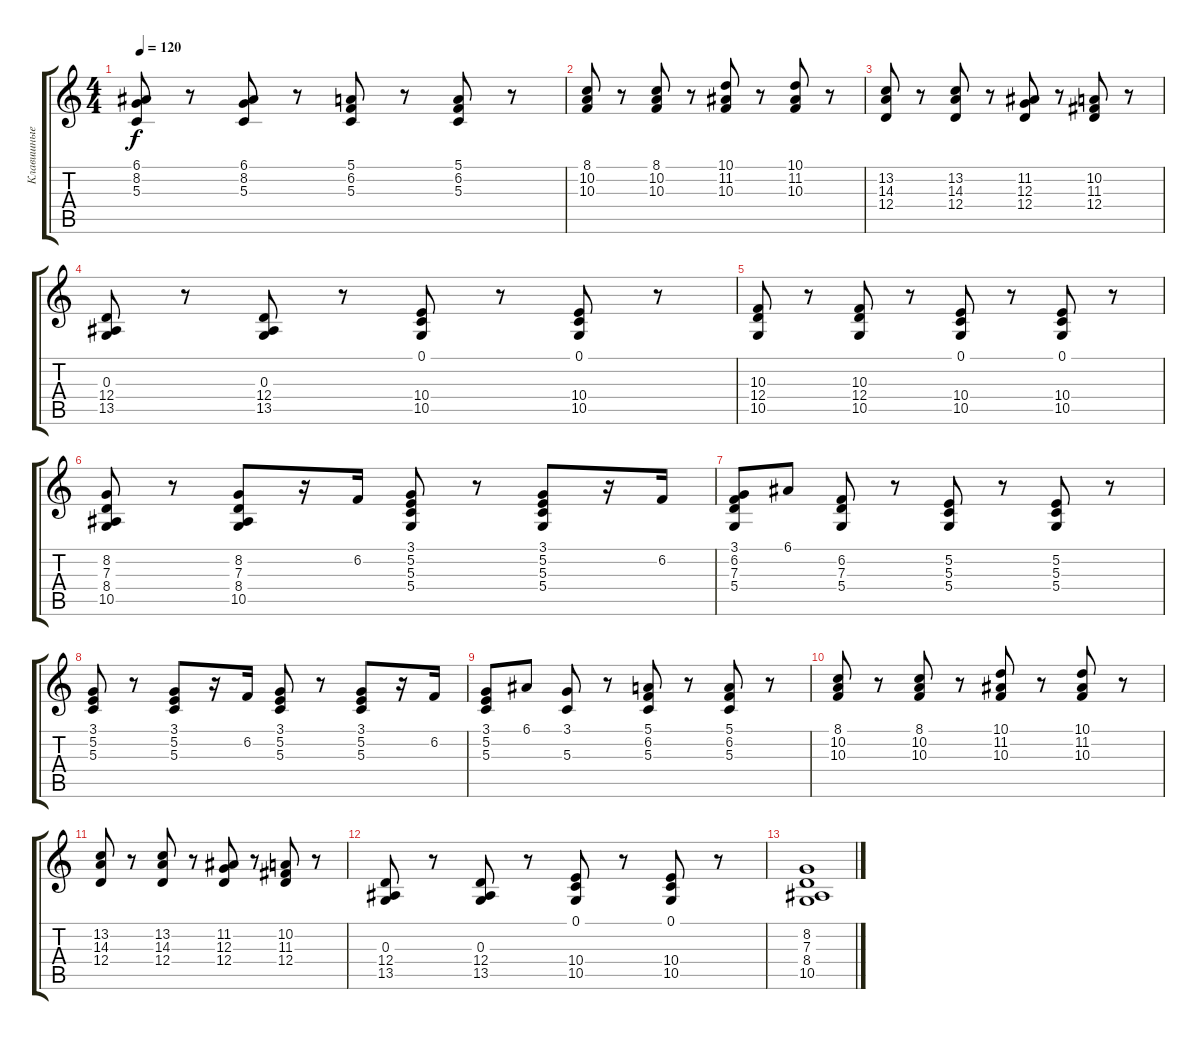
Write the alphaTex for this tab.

\track ("Клавишные 3" "Клавишные ") {instrument harpsichord}
\staff {score tabs}
\tuning (E4 B3 G3 D3 A2 E2) {hide}
\ts (4 4)
\tempo 120
\clef g2
\ks c
(6.1 8.2 5.3).8{dy f} r.8 (6.1 8.2 5.3).8 r.8 (5.1 6.2 5.3).8 r.8 (5.1 6.2 5.3).8 r.8 |
(8.1 10.2 10.3).8 r.8 (8.1 10.2 10.3).8 r.8 (10.1 11.2 10.3).8 r.8 (10.1 11.2 10.3).8 r.8 |
(13.2 14.3 12.4).8 r.8 (13.2 14.3 12.4).8 r.8 (11.2 12.3 12.4).8 r.8 (10.2 11.3 12.4).8 r.8 |
(0.3 12.4 13.5).8 r.8 (0.3 12.4 13.5).8 r.8 (0.1 10.4 10.5).8 r.8 (0.1 10.4 10.5).8 r.8 |
(10.3 12.4 10.5).8 r.8 (10.3 12.4 10.5).8 r.8 (0.1 10.4 10.5).8 r.8 (0.1 10.4 10.5).8 r.8 |
(8.2 7.3 8.4 10.5).8 r.8 (8.2 7.3 8.4 10.5).8 r.16 6.2.16 (3.1 5.2 5.3 5.4).8 r.8 (3.1 5.2 5.3 5.4).8 r.16 6.2.16 |
(3.1 6.2 7.3 5.4).8 6.1.8 (6.2 7.3 5.4).8 r.8 (5.2 5.3 5.4).8 r.8 (5.2 5.3 5.4).8 r.8 |
(3.1 5.2 5.3).8 r.8 (3.1 5.2 5.3).8 r.16 6.2.16 (3.1 5.2 5.3).8 r.8 (3.1 5.2 5.3).8 r.16 6.2.16 |
(3.1 5.2 5.3).8 6.1.8 (3.1 5.3).8 r.8 (5.1 6.2 5.3).8 r.8 (5.1 6.2 5.3).8 r.8 |
(8.1 10.2 10.3).8{volume 16} r.8 (8.1 10.2 10.3).8{volume 15} r.8 (10.1 11.2 10.3).8{volume 14} r.8 (10.1 11.2 10.3).8{volume 13} r.8 |
(13.2 14.3 12.4).8{volume 12} r.8 (13.2 14.3 12.4).8{volume 11} r.8 (11.2 12.3 12.4).8{volume 10} r.8 (10.2 11.3 12.4).8{volume 9} r.8 |
(0.3 12.4 13.5).8{volume 8} r.8 (0.3 12.4 13.5).8{volume 7} r.8 (0.1 10.4 10.5).8{volume 6} r.8 (0.1 10.4 10.5).8{volume 5} r.8 |
(8.2 7.3 8.4 10.5).1{volume 4}
